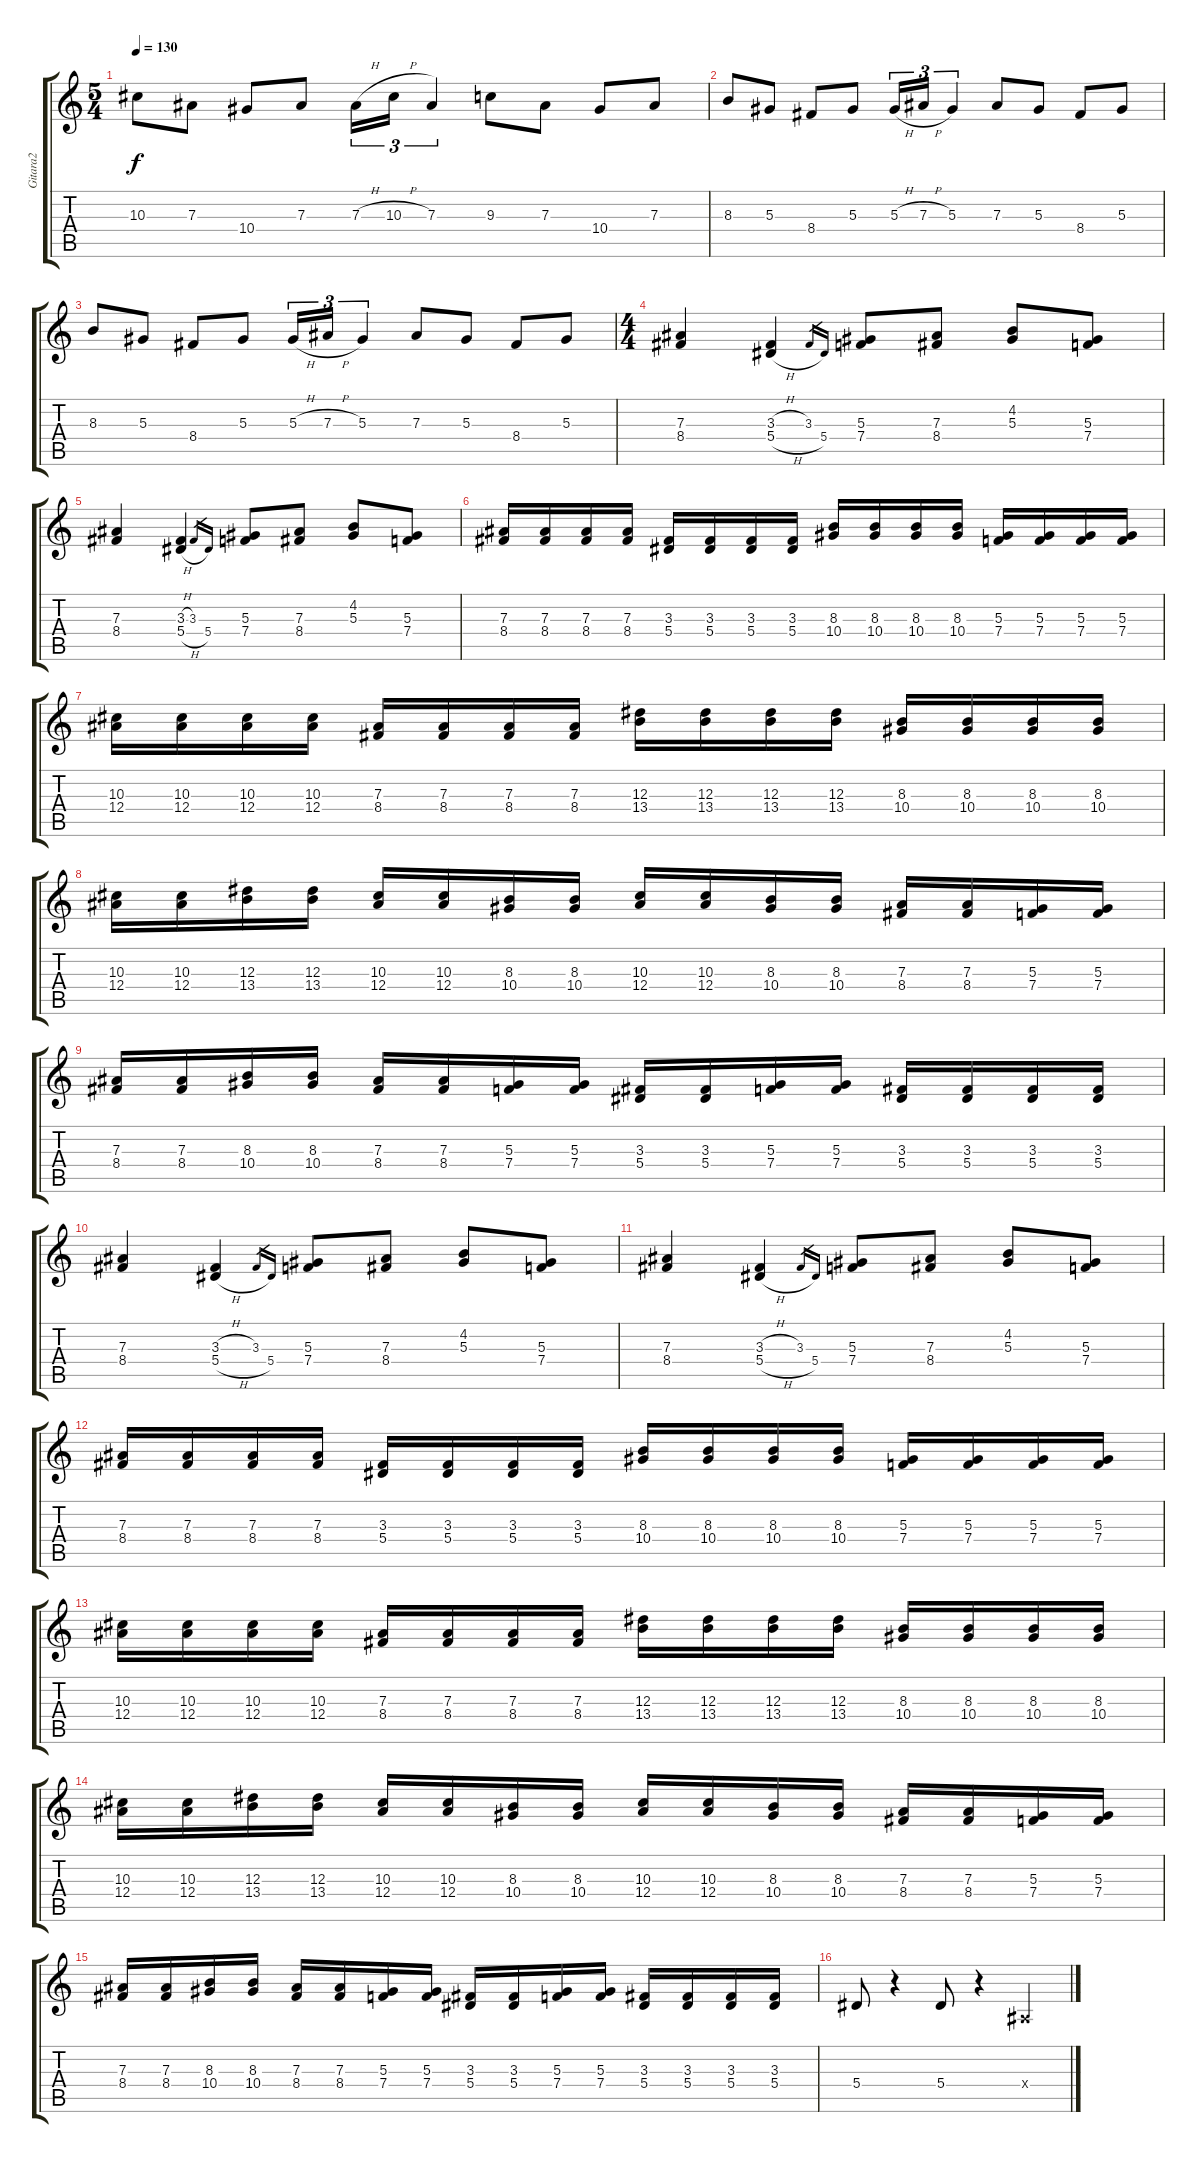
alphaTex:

\track ("Gitara2" "Gitara2") {instrument distortionguitar}
\staff {score tabs}
\tuning (C4 G3 Eb3 Bb2 F2 C2) {hide}
\ts (5 4)
\tempo 130
\clef g2
\ks c
10.3.8{dy f} 7.3.8 10.4.8 7.3.8 7.3{h}.16{tu (3 2)} 10.3{h}.16{tu (3 2)} 7.3.4{tu (3 2)} 9.3.8 7.3.8 10.4.8 7.3.8 |
8.3.8 5.3.8 8.4.8 5.3.8 5.3{h}.16{tu (3 2)} 7.3{h}.16{tu (3 2)} 5.3.4{tu (3 2)} 7.3.8 5.3.8 8.4.8 5.3.8 |
8.3.8 5.3.8 8.4.8 5.3.8 5.3{h}.16{tu (3 2)} 7.3{h}.16{tu (3 2)} 5.3.4{tu (3 2)} 7.3.8 5.3.8 8.4.8 5.3.8 |
\ts (4 4)
(7.3 8.4).4 (3.3{h} 5.4{h}).4 3.3.16{gr} 5.4.16{gr} (5.3 7.4).8 (7.3 8.4).8 (4.2 5.3).8 (5.3 7.4).8 |
(7.3 8.4).4 (3.3{h} 5.4{h}).4 3.3.16{gr} 5.4.16{gr} (5.3 7.4).8 (7.3 8.4).8 (4.2 5.3).8 (5.3 7.4).8 |
(7.3 8.4).16 (7.3 8.4).16 (7.3 8.4).16 (7.3 8.4).16 (3.3 5.4).16 (3.3 5.4).16 (3.3 5.4).16 (3.3 5.4).16 (8.3 10.4).16 (8.3 10.4).16 (8.3 10.4).16 (8.3 10.4).16 (5.3 7.4).16 (5.3 7.4).16 (5.3 7.4).16 (5.3 7.4).16 |
(10.3 12.4).16 (10.3 12.4).16 (10.3 12.4).16 (10.3 12.4).16 (7.3 8.4).16 (7.3 8.4).16 (7.3 8.4).16 (7.3 8.4).16 (12.3 13.4).16 (12.3 13.4).16 (12.3 13.4).16 (12.3 13.4).16 (8.3 10.4).16 (8.3 10.4).16 (8.3 10.4).16 (8.3 10.4).16 |
(10.3 12.4).16 (10.3 12.4).16 (12.3 13.4).16 (12.3 13.4).16 (10.3 12.4).16 (10.3 12.4).16 (8.3 10.4).16 (8.3 10.4).16 (10.3 12.4).16 (10.3 12.4).16 (8.3 10.4).16 (8.3 10.4).16 (7.3 8.4).16 (7.3 8.4).16 (5.3 7.4).16 (5.3 7.4).16 |
(7.3 8.4).16 (7.3 8.4).16 (8.3 10.4).16 (8.3 10.4).16 (7.3 8.4).16 (7.3 8.4).16 (5.3 7.4).16 (5.3 7.4).16 (3.3 5.4).16 (3.3 5.4).16 (5.3 7.4).16 (5.3 7.4).16 (3.3 5.4).16 (3.3 5.4).16 (3.3 5.4).16 (3.3 5.4).16 |
(7.3 8.4).4 (3.3{h} 5.4{h}).4 3.3.16{gr} 5.4.16{gr} (5.3 7.4).8 (7.3 8.4).8 (4.2 5.3).8 (5.3 7.4).8 |
(7.3 8.4).4 (3.3{h} 5.4{h}).4 3.3.16{gr} 5.4.16{gr} (5.3 7.4).8 (7.3 8.4).8 (4.2 5.3).8 (5.3 7.4).8 |
(7.3 8.4).16 (7.3 8.4).16 (7.3 8.4).16 (7.3 8.4).16 (3.3 5.4).16 (3.3 5.4).16 (3.3 5.4).16 (3.3 5.4).16 (8.3 10.4).16 (8.3 10.4).16 (8.3 10.4).16 (8.3 10.4).16 (5.3 7.4).16 (5.3 7.4).16 (5.3 7.4).16 (5.3 7.4).16 |
(10.3 12.4).16 (10.3 12.4).16 (10.3 12.4).16 (10.3 12.4).16 (7.3 8.4).16 (7.3 8.4).16 (7.3 8.4).16 (7.3 8.4).16 (12.3 13.4).16 (12.3 13.4).16 (12.3 13.4).16 (12.3 13.4).16 (8.3 10.4).16 (8.3 10.4).16 (8.3 10.4).16 (8.3 10.4).16 |
(10.3 12.4).16 (10.3 12.4).16 (12.3 13.4).16 (12.3 13.4).16 (10.3 12.4).16 (10.3 12.4).16 (8.3 10.4).16 (8.3 10.4).16 (10.3 12.4).16 (10.3 12.4).16 (8.3 10.4).16 (8.3 10.4).16 (7.3 8.4).16 (7.3 8.4).16 (5.3 7.4).16 (5.3 7.4).16 |
(7.3 8.4).16 (7.3 8.4).16 (8.3 10.4).16 (8.3 10.4).16 (7.3 8.4).16 (7.3 8.4).16 (5.3 7.4).16 (5.3 7.4).16 (3.3 5.4).16 (3.3 5.4).16 (5.3 7.4).16 (5.3 7.4).16 (3.3 5.4).16 (3.3 5.4).16 (3.3 5.4).16 (3.3 5.4).16 |
5.4.8 r.4 5.4.8 r.4 0.4{x}.4
